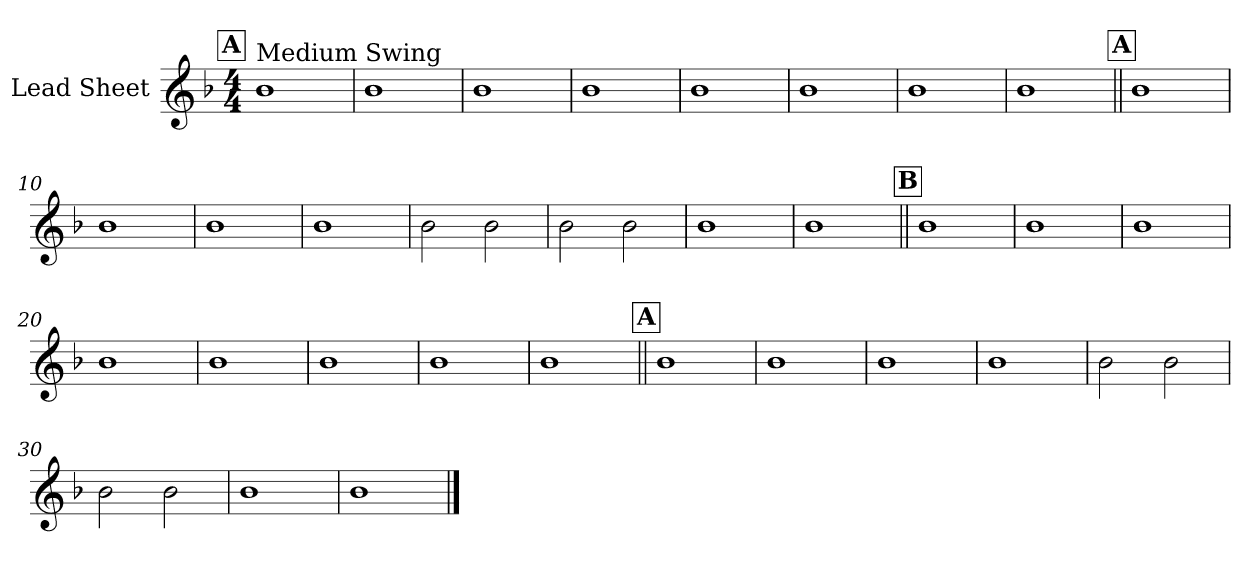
**kern
*part1
*staff1
*I"Lead Sheet
*clefG2
*k[b-]
*F:
*M4/4
!!LO:REH:place=s1:a:fs=14:t=A
=1
!LO:TX:a:t=Medium Swing
1b-
=2
1b-
=3
1b-
=4
1b-
!!LO:LB:g=z
=5
1b-
=6
1b-
=7
1b-
=8
1b-
!!LO:LB:g=z
!!LO:REH:place=s1:a:fs=14:t=A
=9||
1b-
=10
1b-
=11
1b-
=12
1b-
!!LO:LB:g=z
=13
2b-\
2b-\
=14
2b-\
2b-\
=15
1b-
=16
1b-
!!LO:LB:g=z
!!LO:REH:place=s1:a:fs=14:t=B
=17||
1b-
=18
1b-
=19
1b-
=20
1b-
!!LO:LB:g=z
=21
1b-
=22
1b-
=23
1b-
=24
1b-
!!LO:LB:g=z
!!LO:REH:place=s1:a:fs=14:t=A
=25||
1b-
=26
1b-
=27
1b-
=28
1b-
!!LO:LB:g=z
=29
2b-\
2b-\
=30
2b-\
2b-\
=31
1b-
=32
1b-
==
*-
